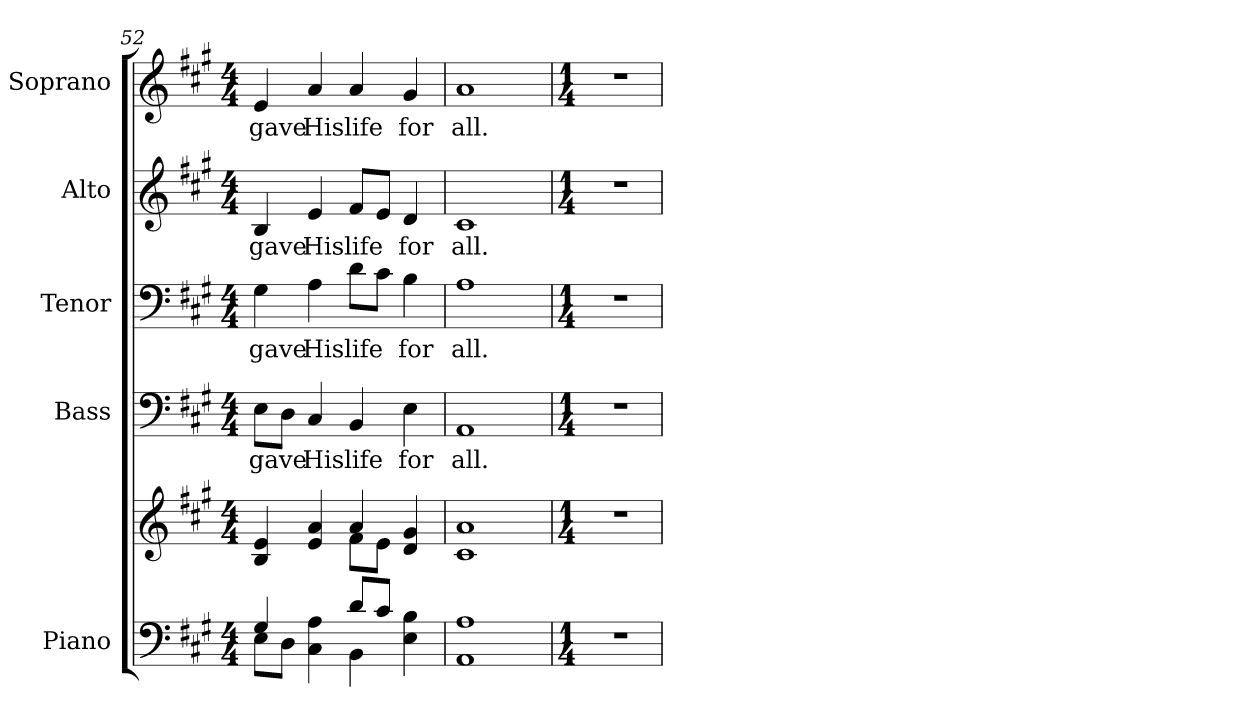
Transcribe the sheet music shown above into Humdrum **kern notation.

**kern	**kern	**kern	**text	**kern	**text	**kern	**text	**kern	**text
*part5	*part5	*part4	*part4	*part3	*part3	*part2	*part2	*part1	*part1
*staff6	*staff5	*staff4	*staff4	*staff3	*staff3	*staff2	*staff2	*staff1	*staff1
*I"Piano	*	*I"Bass	*	*I"Tenor	*	*I"Alto	*	*I"Soprano	*
*I'Pno.	*	*I'B.	*	*I'T.	*	*I'A.	*	*I'S.	*
!!LO:PB:g=z
*clefF4	*clefG2	*clefF4	*	*clefF4	*	*clefG2	*	*clefG2	*
*k[f#c#g#]	*k[f#c#g#]	*k[f#c#g#]	*	*k[f#c#g#]	*	*k[f#c#g#]	*	*k[f#c#g#]	*
*A:	*A:	*A:	*	*A:	*	*A:	*	*A:	*
*M4/4	*M4/4	*M4/4	*	*M4/4	*	*M4/4	*	*M4/4	*
=52	=52	=52	=52	=52	=52	=52	=52	=52	=52
*^	*^	*	*	*	*	*	*	*	*
!	!	!	!	!	!LO:LY:b:color=#000000	!	!	!	!	!	!
!	!	!	!	!	!	!	!LO:LY:b:color=#000000	!	!	!	!
!	!	!	!	!	!	!	!	!	!LO:LY:b:color=#000000	!	!
!	!	!	!	!	!	!	!	!	!	!	!LO:LY:b:color=#000000
4G#i/	8Ei\L	4Bi/ 4ei	2ryy	8Ei\L	gave	4G#i\	gave	4Bi/	gave	4ei/	gave
.	8Di\J	.	.	8Di\J	.	.	.	.	.	.	.
!	!	!	!	!	!LO:LY:b:color=#000000	!	!	!	!	!	!
!	!	!	!	!	!	!	!LO:LY:b:color=#000000	!	!	!	!
!	!	!	!	!	!	!	!	!	!LO:LY:b:color=#000000	!	!
!	!	!	!	!	!	!	!	!	!	!	!LO:LY:b:color=#000000
4C#i\ 4Ai	4ryy	4ei/ 4ai	.	4C#i/	His	4Ai\	His	4ei/	His	4ai/	His
!	!	!	!	!	!LO:LY:b:color=#000000	!	!	!	!	!	!
!	!	!	!	!	!	!	!LO:LY:b:color=#000000	!	!	!	!
!	!	!	!	!	!	!	!	!	!LO:LY:b:color=#000000	!	!
!	!	!	!	!	!	!	!	!	!	!	!LO:LY:b:color=#000000
8di/L	4BBi\	4ai/	8f#i\L	4BBi/	life	8di\L	life	8f#i/L	life	4ai/	life
8c#i/J	.	.	8ei\J	.	.	8c#i\J	.	8ei/J	.	.	.
!	!	!	!	!	!LO:LY:b:color=#000000	!	!	!	!	!	!
!	!	!	!	!	!	!	!LO:LY:b:color=#000000	!	!	!	!
!	!	!	!	!	!	!	!	!	!LO:LY:b:color=#000000	!	!
!	!	!	!	!	!	!	!	!	!	!	!LO:LY:b:color=#000000
4Ei\ 4Bi	4ryy	4di/ 4g#i	4ryy	4Ei\	for	4Bi\	for	4di/	for	4g#i/	for
*v	*v	*	*	*	*	*	*	*	*	*	*
*	*v	*v	*	*	*	*	*	*	*	*
=53	=53	=53	=53	=53	=53	=53	=53	=53	=53
*^	*^	*	*	*	*	*	*	*	*
!	!	!	!	!	!LO:LY:b:color=#000000	!	!	!	!	!	!
*v	*v	*	*	*	*	*	*	*	*	*	*
*	*v	*v	*	*	*	*	*	*	*	*
*^	*^	*	*	*	*	*	*	*	*
!	!	!	!	!	!	!	!LO:LY:b:color=#000000	!	!	!	!
*v	*v	*	*	*	*	*	*	*	*	*	*
*	*v	*v	*	*	*	*	*	*	*	*
*^	*^	*	*	*	*	*	*	*	*
!	!	!	!	!	!	!	!	!	!LO:LY:b:color=#000000	!	!
*v	*v	*	*	*	*	*	*	*	*	*	*
*	*v	*v	*	*	*	*	*	*	*	*
*^	*^	*	*	*	*	*	*	*	*
!	!	!	!	!	!	!	!	!	!	!	!LO:LY:b:color=#000000
*v	*v	*	*	*	*	*	*	*	*	*	*
*	*v	*v	*	*	*	*	*	*	*	*
1AAi 1Ai	1c#i 1ai	1AAi	all.	1Ai	all.	1c#i	all.	1ai	all.
!!LO:PB:g=z
=54	=54	=54	=54	=54	=54	=54	=54	=54	=54
*M1/4	*M1/4	*M1/4	*	*M1/4	*	*M1/4	*	*M1/4	*
!LO:N:vis=1	!LO:N:vis=1	!LO:N:vis=1	!	!LO:N:vis=1	!	!LO:N:vis=1	!	!LO:N:vis=1	!
4r	4r	4r	.	4r	.	4r	.	4r	.
=	=	=	=	=	=	=	=	=	=
*-	*-	*-	*-	*-	*-	*-	*-	*-	*-
